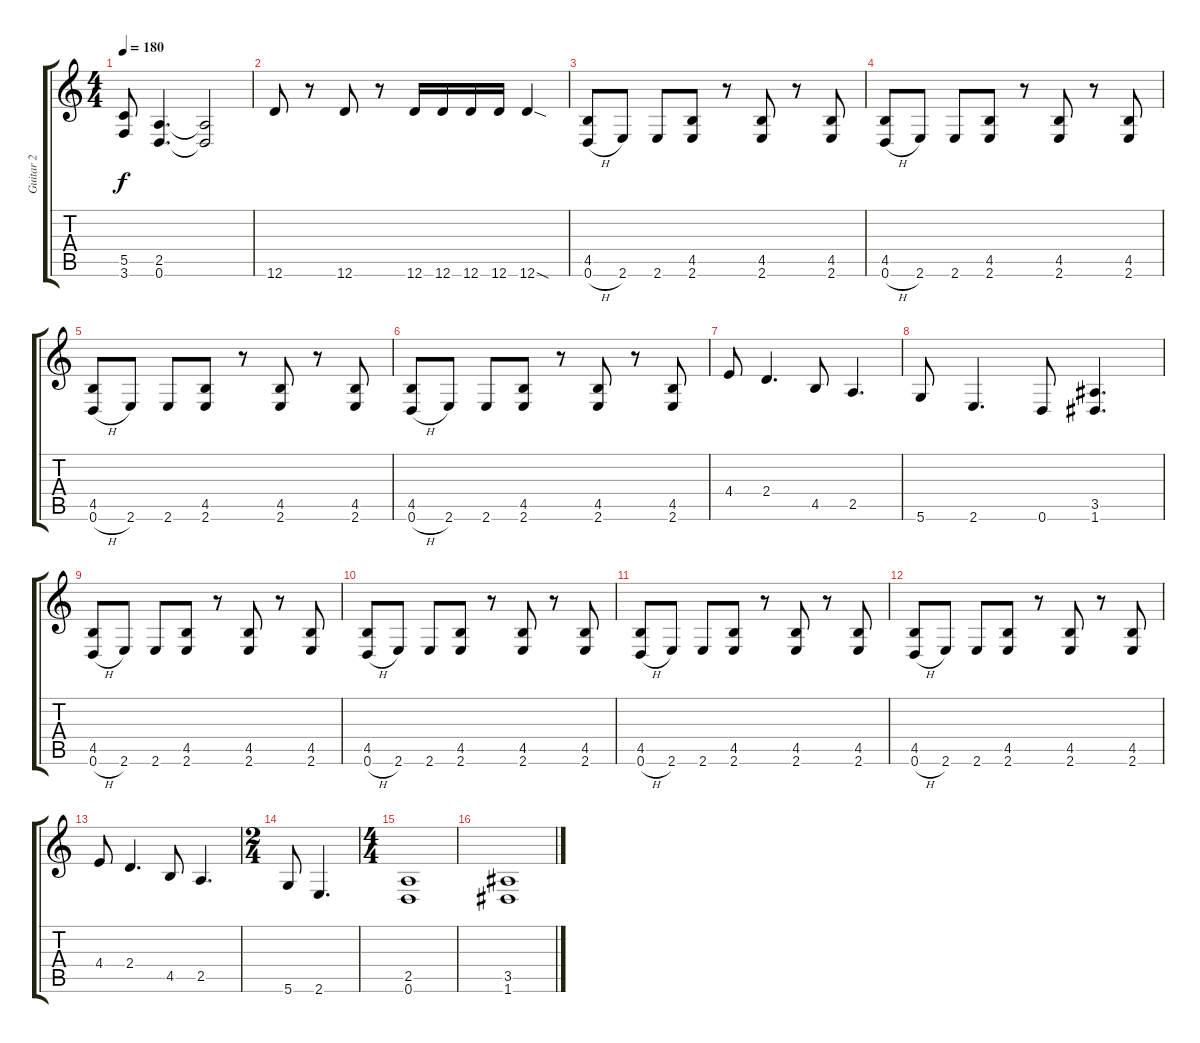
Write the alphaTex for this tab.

\track ("Guitar 2" "Guitar 2") {instrument distortionguitar}
\staff {score tabs}
\tuning (D4 A3 F3 C3 G2 D2) {hide}
\ts (4 4)
\tempo 180
\clef g2
\ks c
(5.5 3.6).8{dy f} (2.5 0.6).4{d} (2.5{t} 0.6{t}).2 |
12.6.8 r.8 12.6.8 r.8 12.6.16 12.6.16 12.6.16 12.6.16 12.6{sod}.4 |
(4.5 0.6{h}).8 2.6.8 2.6.8 (4.5 2.6).8 r.8 (4.5 2.6).8 r.8 (4.5 2.6).8 |
(4.5 0.6{h}).8 2.6.8 2.6.8 (4.5 2.6).8 r.8 (4.5 2.6).8 r.8 (4.5 2.6).8 |
(4.5 0.6{h}).8 2.6.8 2.6.8 (4.5 2.6).8 r.8 (4.5 2.6).8 r.8 (4.5 2.6).8 |
(4.5 0.6{h}).8 2.6.8 2.6.8 (4.5 2.6).8 r.8 (4.5 2.6).8 r.8 (4.5 2.6).8 |
4.4.8 2.4.4{d} 4.5.8 2.5.4{d} |
5.6.8 2.6.4{d} 0.6.8 (3.5 1.6).4{d} |
(4.5 0.6{h}).8 2.6.8 2.6.8 (4.5 2.6).8 r.8 (4.5 2.6).8 r.8 (4.5 2.6).8 |
(4.5 0.6{h}).8 2.6.8 2.6.8 (4.5 2.6).8 r.8 (4.5 2.6).8 r.8 (4.5 2.6).8 |
(4.5 0.6{h}).8 2.6.8 2.6.8 (4.5 2.6).8 r.8 (4.5 2.6).8 r.8 (4.5 2.6).8 |
(4.5 0.6{h}).8 2.6.8 2.6.8 (4.5 2.6).8 r.8 (4.5 2.6).8 r.8 (4.5 2.6).8 |
4.4.8 2.4.4{d} 4.5.8 2.5.4{d} |
\ts (2 4)
5.6.8 2.6.4{d} |
\ts (4 4)
(2.5 0.6).1 |
(3.5 1.6).1
